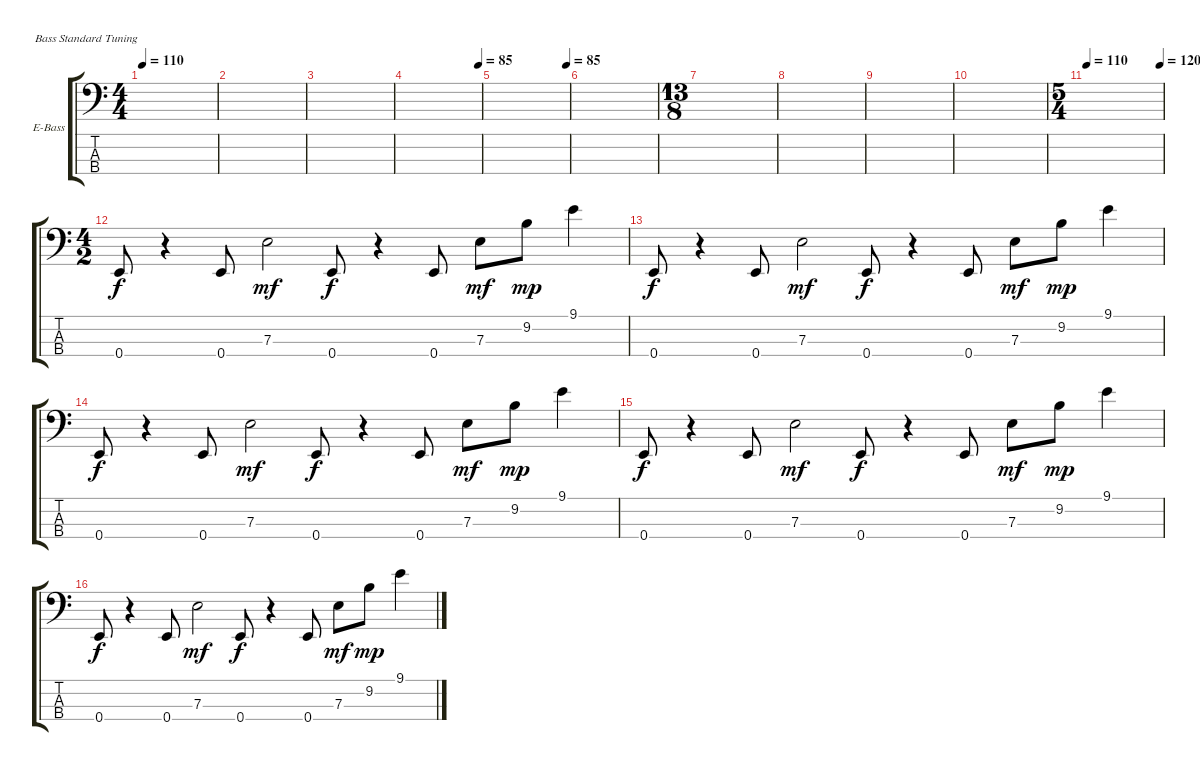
\defaultSystemsLayout 4
\bracketExtendMode groupsimilarinstruments
\firstSystemTrackNameOrientation horizontal
\otherSystemsTrackNameOrientation horizontal
\track ("Electric Bass" "E-Bass") {instrument electricbassfinger}
\staff {score tabs}
\tuning (G2 D2 A1 E1)
\ts (4 4)
\tempo 110
\clef f4
\ks c
|
|
|
\tempo (85 0.96875)
|
\tempo (85 0.96875)
|
|
\ts (13 8)
|
|
|
|
\ts (5 4)
\tempo 110
\tempo (120 0.96875)
|
\ts (4 2)
0.4.8{dy f} r.4 0.4.8 7.3.2{dy mf} 0.4.8{dy f} r.4 0.4.8 7.3.8{dy mf} 9.2.8{dy mp} 9.1.4 |
0.4.8{dy f} r.4 0.4.8 7.3.2{dy mf} 0.4.8{dy f} r.4 0.4.8 7.3.8{dy mf} 9.2.8{dy mp} 9.1.4 |
0.4.8{dy f} r.4 0.4.8 7.3.2{dy mf} 0.4.8{dy f} r.4 0.4.8 7.3.8{dy mf} 9.2.8{dy mp} 9.1.4 |
0.4.8{dy f} r.4 0.4.8 7.3.2{dy mf} 0.4.8{dy f} r.4 0.4.8 7.3.8{dy mf} 9.2.8{dy mp} 9.1.4 |
0.4.8{dy f} r.4 0.4.8 7.3.2{dy mf} 0.4.8{dy f} r.4 0.4.8 7.3.8{dy mf} 9.2.8{dy mp} 9.1.4
